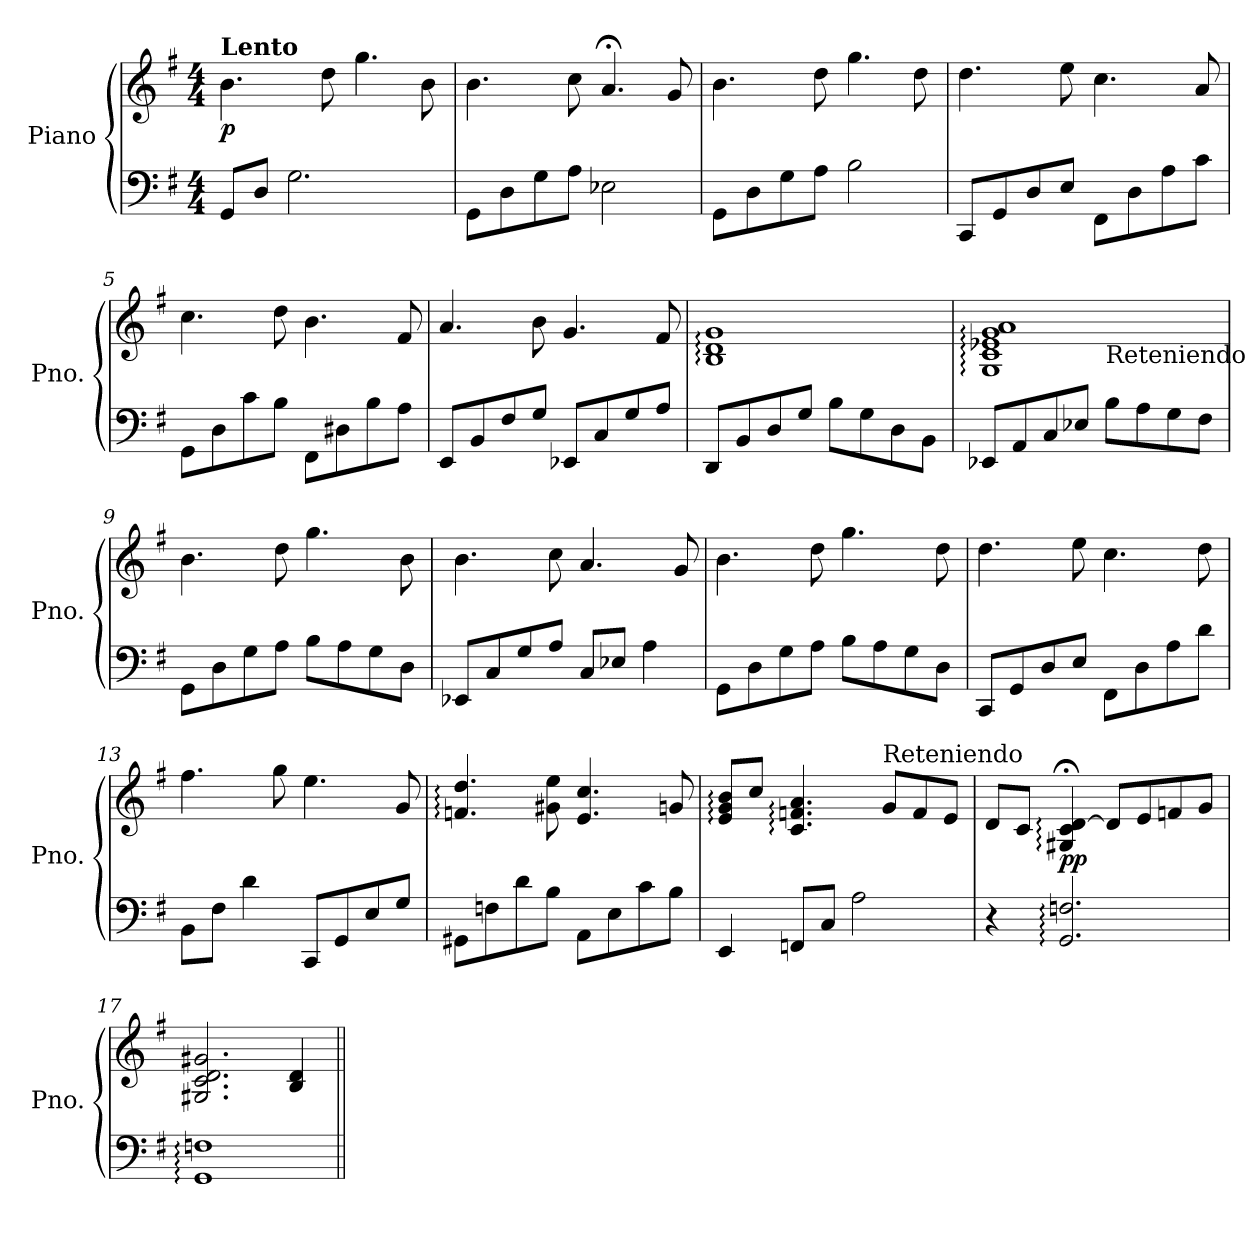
**kern	**kern	**dynam
*part1	*part1	*part1
*staff2	*staff1	*staff1/2
*I"Piano	*	*
*I'Pno.	*	*
*clefF4	*clefG2	*
*k[f#]	*k[f#]	*
*M4/4	*M4/4	*
=1	=1	=1
!	!LO:TX:a:B:t=Lento	!
!	!	!LO:DY:b
8GG/L	4.b\	p
8D/J	.	.
2.G\	.	.
.	8dd\	.
.	4.gg\	.
.	8b\	.
=2	=2	=2
8GG\L	4.b\	.
8D\	.	.
8G\	.	.
8A\J	8cc\	.
2E-X\	4.a;</	.
.	8g/	.
=3	=3	=3
8GG\L	4.b\	.
8D\	.	.
8G\	.	.
8A\J	8dd\	.
2B\	4.gg\	.
.	8dd\	.
=4	=4	=4
8CC/L	4.dd\	.
8GG/	.	.
8D/	.	.
8E/J	8ee\	.
8FF#\L	4.cc\	.
8D\	.	.
8A\	.	.
8c\J	8a/	.
=5	=5	=5
8GG\L	4.cc\	.
8D\	.	.
8c\	.	.
8B\J	8dd\	.
8FF#\L	4.b\	.
8D#X\	.	.
8B\	.	.
8A\J	8f#/	.
!!LO:LB:g=z
=6	=6	=6
8EE/L	4.a/	.
8BB/	.	.
8F#/	.	.
8G/J	8b\	.
8EE-X/L	4.g/	.
8C/	.	.
8G/	.	.
8A/J	8f#/	.
=7	=7	=7
8DD/L	1B: 1d: 1g:	.
8BB/	.	.
8D/	.	.
8G/J	.	.
8B\L	.	.
8G\	.	.
8D\	.	.
8BB\J	.	.
=8	=8	=8
*	*^	*
8EE-X/L	1G: 1c: 1e-X: 1g: 1a:	2ryy	.
8AA/	.	.	.
8C/	.	.	.
8E-X/J	.	.	.
!	!	!LO:TX:b:t=Reteniendo	!
8B\L	.	2ryy	.
8A\	.	.	.
8G\	.	.	.
8F#\J	.	.	.
*	*v	*v	*
=9	=9	=9
8GG\L	4.b\	.
8D\	.	.
8G\	.	.
8A\J	8dd\	.
8B\L	4.gg\	.
8A\	.	.
8G\	.	.
8D\J	8b\	.
=10	=10	=10
8EE-X/L	4.b\	.
8C/	.	.
8G/	.	.
8A/J	8cc\	.
8C/L	4.a/	.
8E-X/J	.	.
4A\	.	.
.	8g/	.
!!LO:LB:g=z
=11	=11	=11
8GG\L	4.b\	.
8D\	.	.
8G\	.	.
8A\J	8dd\	.
8B\L	4.gg\	.
8A\	.	.
8G\	.	.
8D\J	8dd\	.
=12	=12	=12
8CC/L	4.dd\	.
8GG/	.	.
8D/	.	.
8E/J	8ee\	.
8FF#\L	4.cc\	.
8D\	.	.
8A\	.	.
8d\J	8dd\	.
=13	=13	=13
8BB\L	4.ff#\	.
8F#\J	.	.
4d\	.	.
.	8gg\	.
8CC/L	4.ee\	.
8GG/	.	.
8E/	.	.
8G/J	8g/	.
=14	=14	=14
8GG#X\L	4.fn/: 4.dd/:	.
8Fn\	.	.
8d\	.	.
8B\J	8g#X\ 8ee\	.
8AA\L	4.e/ 4.cc/	.
8E\	.	.
8c\	.	.
8B\J	8gn/	.
!!LO:LB:g=z
=15	=15	=15
4EE/	8e/: 8g/: 8b/:L	.
.	8cc/J	.
8FFn/L	4.c/: 4.fn/: 4.a/:	.
8C/J	.	.
2A\	.	.
!	!LO:TX:t=Reteniendo	!
.	8g/L	.
.	8f/	.
.	8e/J	.
=16	=16	=16
4r	8d/L	.
.	8c/J	.
!	!	!LO:DY:b
2.GG/: 2.Fn/:	4G#X/;<: 4c/;<: [4d/;<:	pp
.	8d/L]	.
.	8e/	.
.	8fn/	.
.	8g/J	.
=17	=17	=17
1GG: 1Fn:	2.G#X/ 2.c/ 2.d/ 2.g#X/	.
.	4B/ 4d/	.
=||	=||	=||
*-	*-	*-
